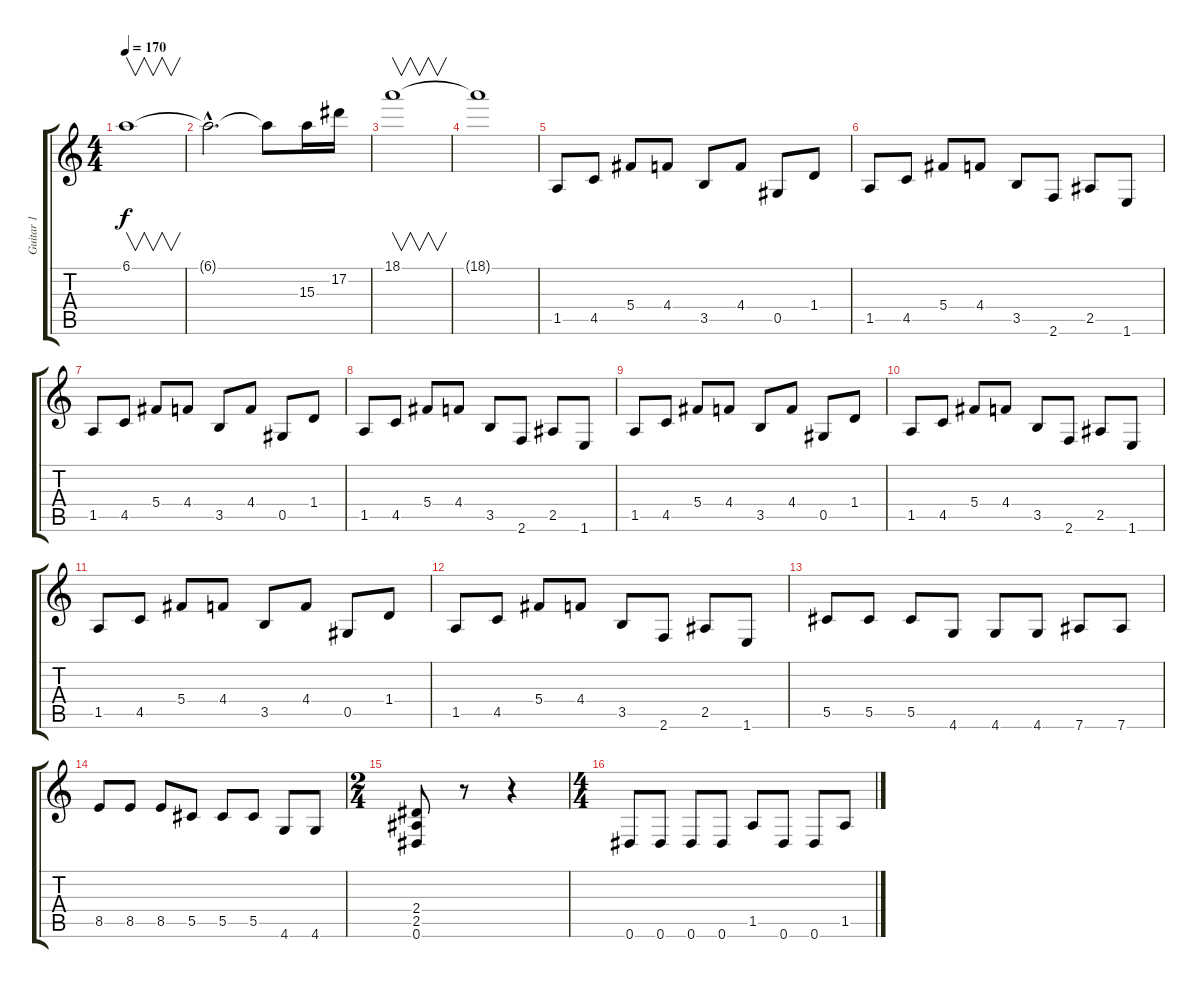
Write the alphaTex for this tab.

\track ("Guitar 1" "Guitar 1") {instrument distortionguitar}
\staff {score tabs}
\tuning (Eb4 Bb3 Gb3 Db3 Ab2 Eb2) {hide}
\ts (4 4)
\tempo 170
\clef g2
\ks c
6.1.1{v dy f} |
6.1{hac t}.2{d} 6.1{t}.8 15.3.16 17.2.16 |
18.1.1{v} |
18.1{t}.1 |
1.5.8 4.5.8 5.4.8 4.4.8 3.5.8 4.4.8 0.5.8 1.4.8 |
1.5.8 4.5.8 5.4.8 4.4.8 3.5.8 2.6.8 2.5.8 1.6.8 |
1.5.8 4.5.8 5.4.8 4.4.8 3.5.8 4.4.8 0.5.8 1.4.8 |
1.5.8 4.5.8 5.4.8 4.4.8 3.5.8 2.6.8 2.5.8 1.6.8 |
1.5.8 4.5.8 5.4.8 4.4.8 3.5.8 4.4.8 0.5.8 1.4.8 |
1.5.8 4.5.8 5.4.8 4.4.8 3.5.8 2.6.8 2.5.8 1.6.8 |
1.5.8 4.5.8 5.4.8 4.4.8 3.5.8 4.4.8 0.5.8 1.4.8 |
1.5.8 4.5.8 5.4.8 4.4.8 3.5.8 2.6.8 2.5.8 1.6.8 |
5.5.8 5.5.8 5.5.8 4.6.8 4.6.8 4.6.8 7.6.8 7.6.8 |
8.5.8 8.5.8 8.5.8 5.5.8 5.5.8 5.5.8 4.6.8 4.6.8 |
\ts (2 4)
(2.4 2.5 0.6).8 r.8 r.4 |
\ts (4 4)
0.6.8 0.6.8 0.6.8 0.6.8 1.5.8 0.6.8 0.6.8 1.5.8
